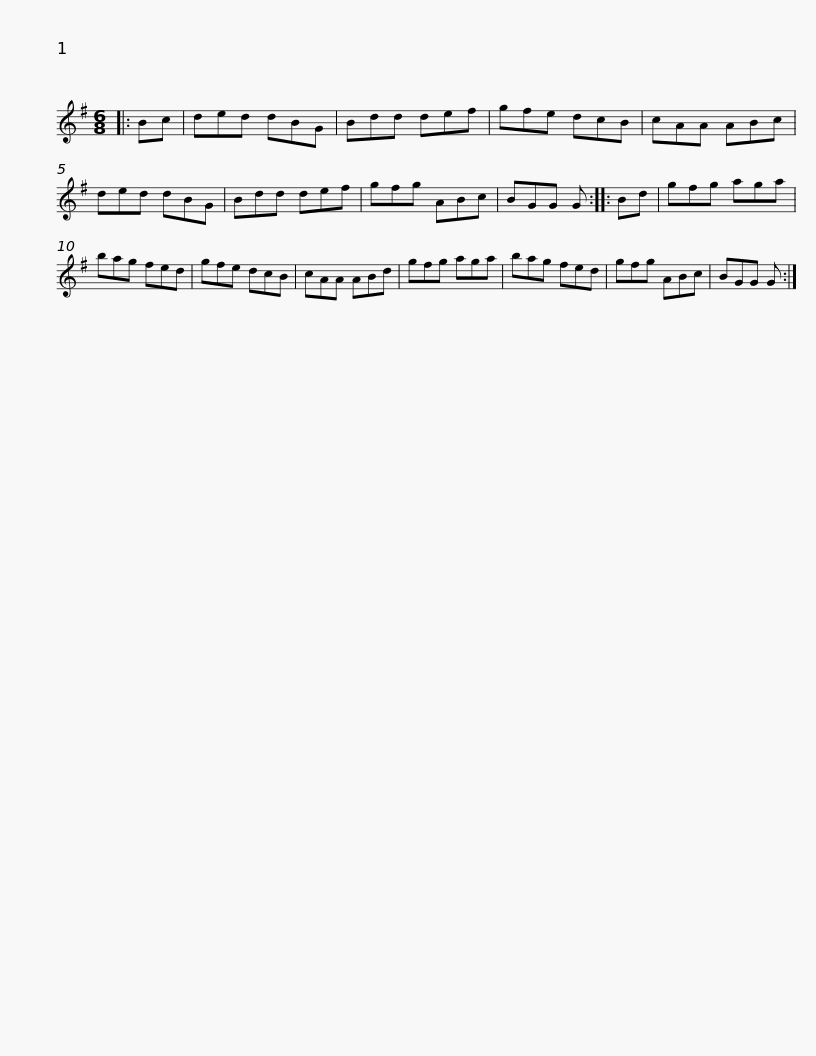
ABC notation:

X:1
L:1/8
M:6/8
I:linebreak $
K:G
V:1 treble
V:1
|: Bc | ded dBG | Bdd def | gfe dcB | cAA ABc | %5
 ded dBG | Bdd def | gfg ABc |$ BGG G :: Bd | %10
 gfg aga | bag fed | gfe dcB | cAA ABd | gfg aga |$ %15
 bag fed | gfg ABc | BGG G :| %18
